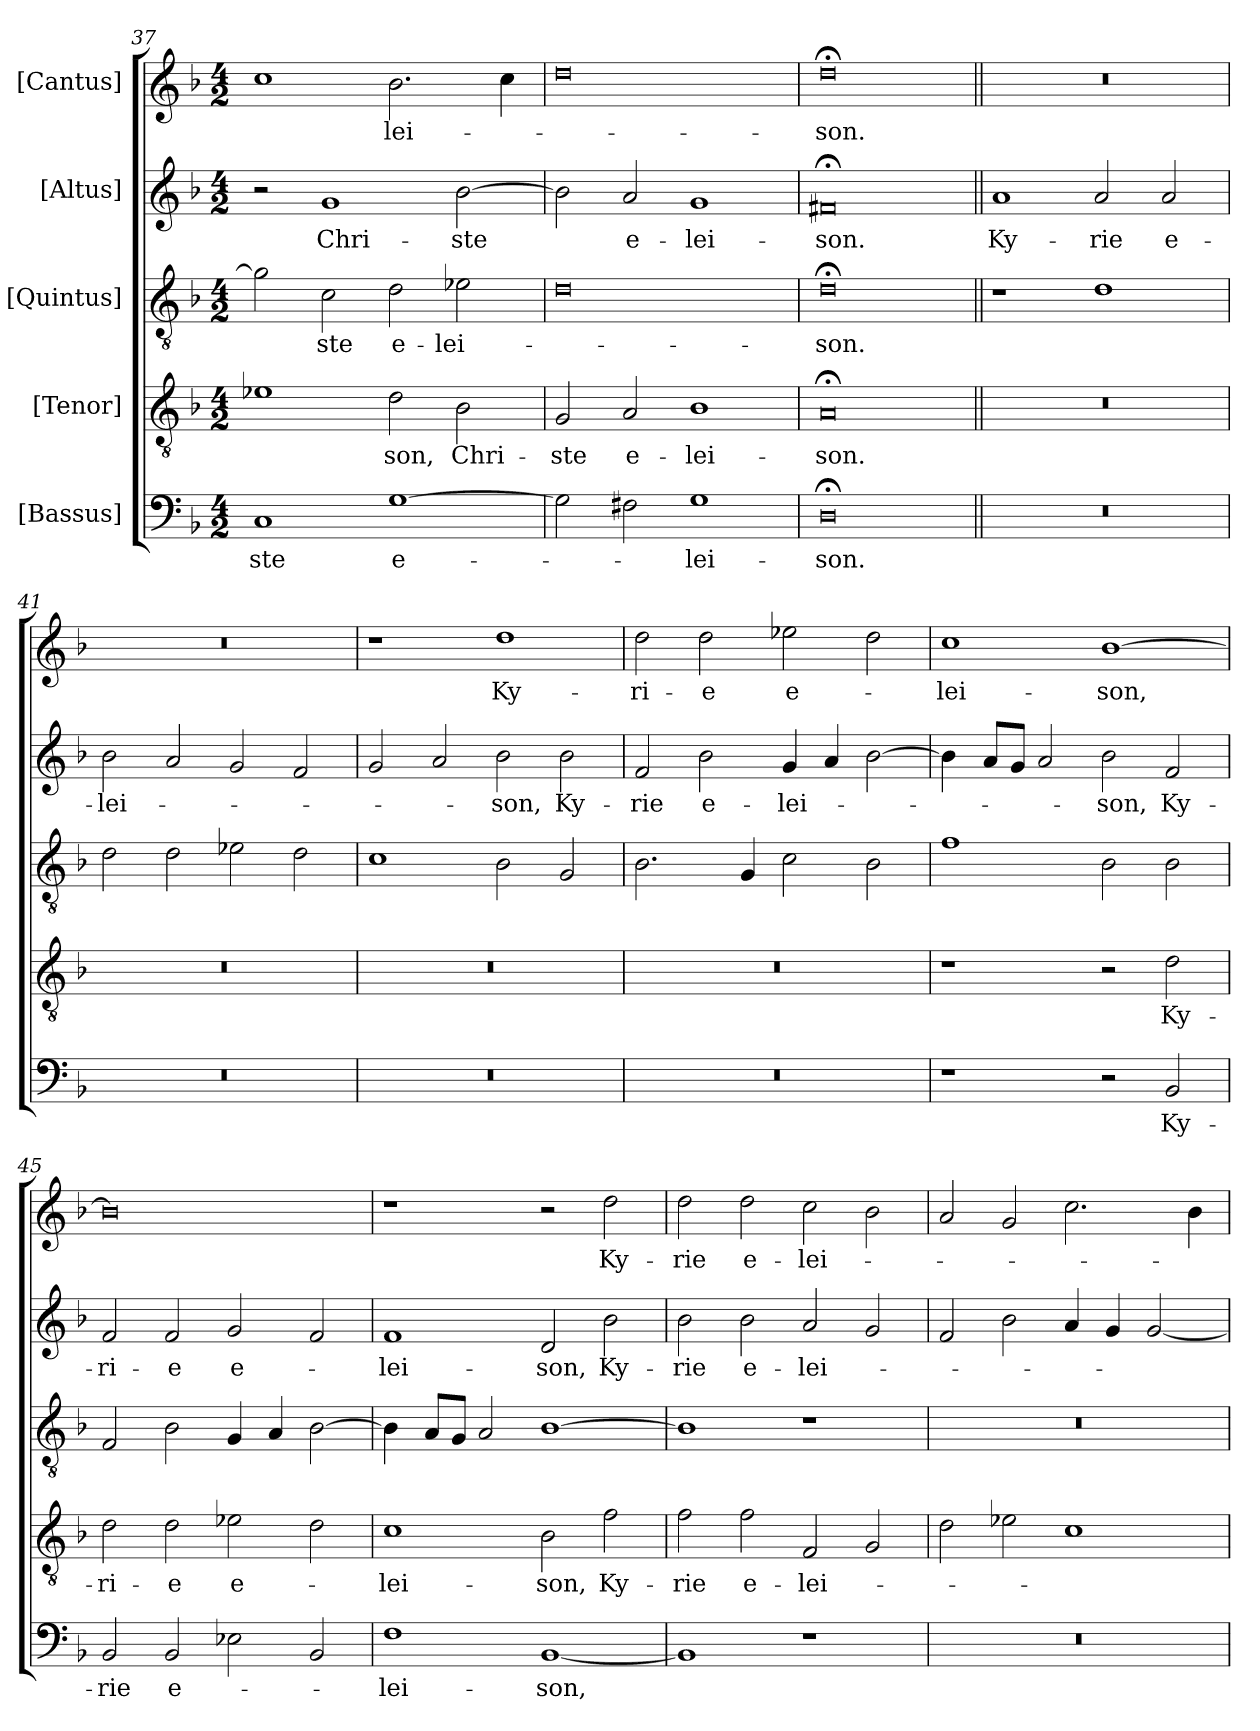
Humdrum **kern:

**kern	**text	**kern	**text	**kern	**text	**kern	**text	**kern	**text
*part5	*part5	*part4	*part4	*part3	*part3	*part2	*part2	*part1	*part1
*staff5	*staff5	*staff4	*staff4	*staff3	*staff3	*staff2	*staff2	*staff1	*staff1
*I"[Bassus]	*	*I"[Tenor]	*	*I"[Quintus]	*	*I"[Altus]	*	*I"[Cantus]	*
*clefF4	*	*clefGv2	*	*clefGv2	*	*clefG2	*	*clefG2	*
*k[b-]	*	*k[b-]	*	*k[b-]	*	*k[b-]	*	*k[b-]	*
*M4/2	*	*M4/2	*	*M4/2	*	*M4/2	*	*M4/2	*
=37	=37	=37	=37	=37	=37	=37	=37	=37	=37
1C/	-ste	1e-X\	.	2g\]	.	2r	.	1cc\	.
.	.	.	.	2c\	-ste	1g/	Chri-	.	.
[1G\	e-	2d\	-son,	2d\	e-	.	.	2.b-\	-lei-
.	.	2B-\	Chri-	2e-X\	-lei-	[2b-\	-ste	.	.
.	.	.	.	.	.	.	.	4cc\	.
=38	=38	=38	=38	=38	=38	=38	=38	=38	=38
2G\]	.	2G/	-ste	0d\	.	2b-\]	.	0dd\	.
2F#X\	.	2A/	e-	.	.	2a/	e-	.	.
1G\	-lei-	1B-\	-lei-	.	.	1g/	-lei-	.	.
=39	=39	=39	=39	=39	=39	=39	=39	=39	=39
0D;<\	-son.	0A;</	-son.	0d;<\	-son.	0f#X;</	-son.	0dd;<\	-son.
=40||	=40||	=40||	=40||	=40||	=40||	=40||	=40||	=40||	=40||
0r	.	0r	.	1r	.	1a/	Ky-	0r	.
.	.	.	.	1d\	.	2a/	-rie	.	.
.	.	.	.	.	.	2a/	e-	.	.
=41	=41	=41	=41	=41	=41	=41	=41	=41	=41
0r	.	0r	.	2d\	.	2b-\	-lei-	0r	.
.	.	.	.	2d\	.	2a/	.	.	.
.	.	.	.	2e-X\	.	2g/	.	.	.
.	.	.	.	2d\	.	2f/	.	.	.
=42	=42	=42	=42	=42	=42	=42	=42	=42	=42
0r	.	0r	.	1c\	.	2g/	.	1r	.
.	.	.	.	.	.	2a/	.	.	.
.	.	.	.	2B-\	.	2b-\	-son,	1dd\	Ky-
.	.	.	.	2G/	.	2b-\	Ky-	.	.
=43	=43	=43	=43	=43	=43	=43	=43	=43	=43
0r	.	0r	.	2.B-\	.	2f/	-rie	2dd\	-ri-
.	.	.	.	.	.	2b-\	e-	2dd\	-e
.	.	.	.	4G/	.	.	.	.	.
.	.	.	.	2c\	.	4g/	-lei-	2ee-X\	e-
.	.	.	.	.	.	4a/	.	.	.
.	.	.	.	2B-\	.	[2b-\	.	2dd\	.
=44	=44	=44	=44	=44	=44	=44	=44	=44	=44
1r	.	1r	.	1f\	.	4b-\]	.	1cc\	-lei-
.	.	.	.	.	.	8a/L	.	.	.
.	.	.	.	.	.	8g/J	.	.	.
.	.	.	.	.	.	2a/	.	.	.
2r	.	2r	.	2B-\	.	2b-\	-son,	[1b-\	-son,
2BB-/	Ky-	2d\	Ky-	2B-\	.	2f/	Ky-	.	.
=45	=45	=45	=45	=45	=45	=45	=45	=45	=45
2BB-/	-rie	2d\	-ri-	2F/	.	2f/	-ri-	0b-\]	.
2BB-/	e-	2d\	-e	2B-\	.	2f/	-e	.	.
2E-X\	.	2e-X\	e-	4G/	.	2g/	e-	.	.
.	.	.	.	4A/	.	.	.	.	.
2BB-/	.	2d\	.	[2B-\	.	2f/	.	.	.
=46	=46	=46	=46	=46	=46	=46	=46	=46	=46
1F\	-lei-	1c\	-lei-	4B-\]	.	1f/	-lei-	1r	.
.	.	.	.	8A/L	.	.	.	.	.
.	.	.	.	8G/J	.	.	.	.	.
.	.	.	.	2A/	.	.	.	.	.
[1BB-/	-son,	2B-\	-son,	[1B-\	.	2d/	-son,	2r	.
.	.	2f\	Ky-	.	.	2b-\	Ky-	2dd\	Ky-
=47	=47	=47	=47	=47	=47	=47	=47	=47	=47
1BB-/]	.	2f\	-rie	1B-\]	.	2b-\	-rie	2dd\	-rie
.	.	2f\	e-	.	.	2b-\	e-	2dd\	e-
1r	.	2F/	-lei-	1r	.	2a/	-lei-	2cc\	-lei-
.	.	2G/	.	.	.	2g/	.	2b-\	.
=48	=48	=48	=48	=48	=48	=48	=48	=48	=48
0r	.	2d\	.	0r	.	2f/	.	2a/	.
.	.	2e-X\	.	.	.	2b-\	.	2g/	.
.	.	1c\	.	.	.	4a/	.	2.cc\	.
.	.	.	.	.	.	4g/	.	.	.
.	.	.	.	.	.	[2g/	.	.	.
.	.	.	.	.	.	.	.	4b-\	.
=	=	=	=	=	=	=	=	=	=
*-	*-	*-	*-	*-	*-	*-	*-	*-	*-
